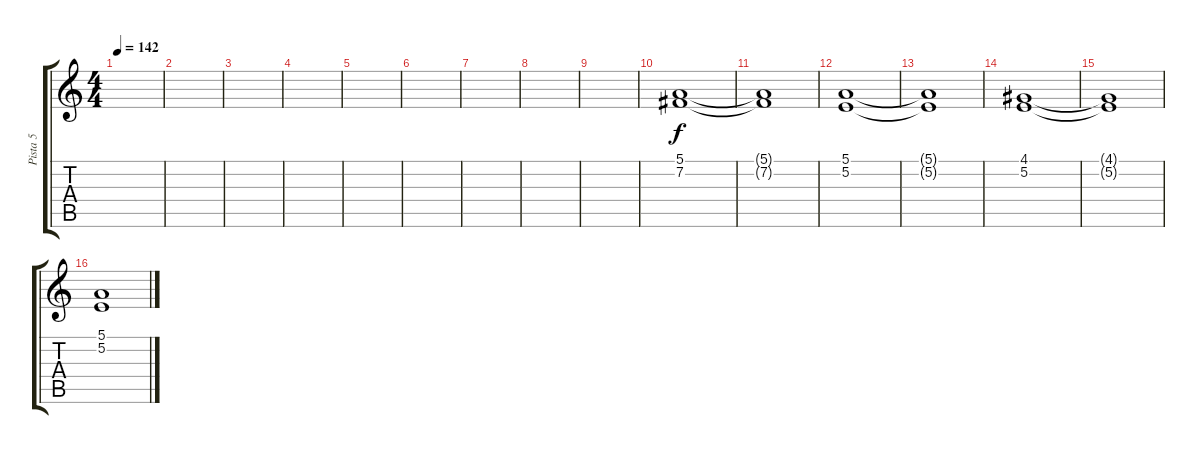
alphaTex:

\track ("Pista 5" "Pista 5") {instrument pad1newage}
\staff {score tabs}
\tuning (E4 B3 G3 D3 A2 E2) {hide}
\ts (4 4)
\tempo 142
\clef g2
\ks c
|
|
|
|
|
|
|
|
|
(5.1 7.2).1 |
(5.1{t} 7.2{t}).1 |
(5.1 5.2).1 |
(5.1{t} 5.2{t}).1 |
(4.1 5.2).1 |
(4.1{t} 5.2{t}).1 |
(5.1 5.2).1
